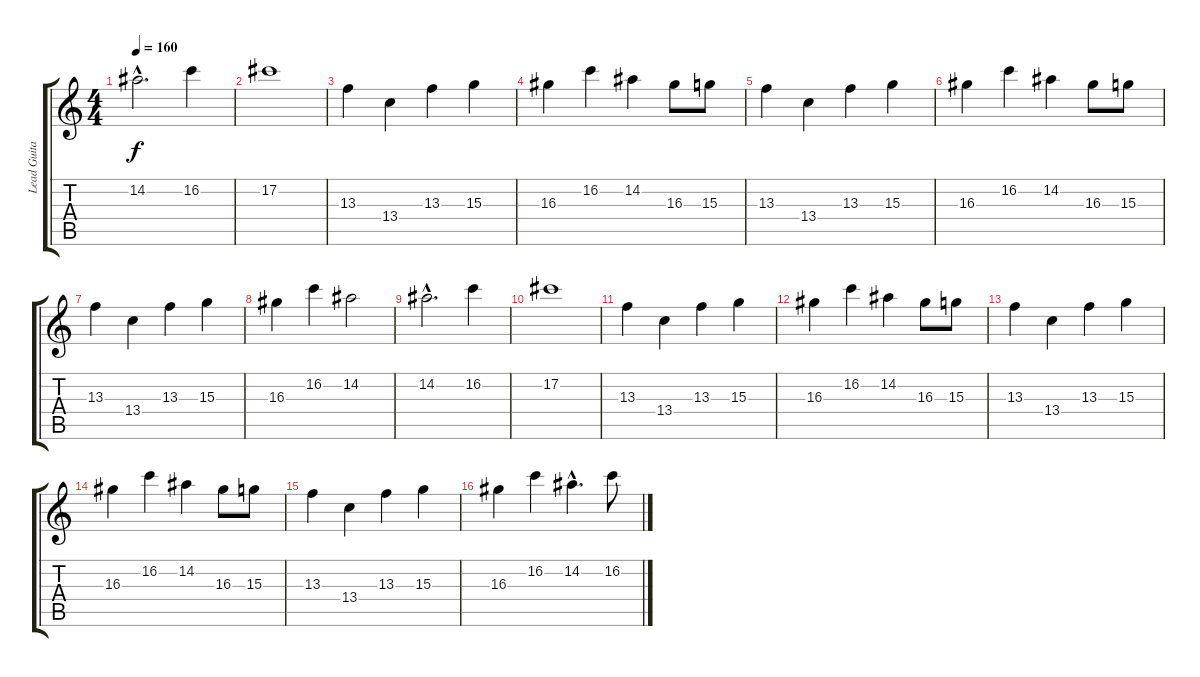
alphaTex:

\track ("Lead Guitar" "Lead Guita") {instrument distortionguitar}
\staff {score tabs}
\tuning (Db4 Ab3 E3 B2 Gb2 Db2) {hide}
\ts (4 4)
\tempo 160
\clef g2
\ks c
14.2{hac}.2{d dy f} 16.2.4 |
17.2.1 |
13.3.4 13.4.4 13.3.4 15.3.4 |
16.3.4 16.2.4 14.2.4 16.3.8 15.3.8 |
13.3.4 13.4.4 13.3.4 15.3.4 |
16.3.4 16.2.4 14.2.4 16.3.8 15.3.8 |
13.3.4 13.4.4 13.3.4 15.3.4 |
16.3.4 16.2.4 14.2.2 |
14.2{hac}.2{d} 16.2.4 |
17.2.1 |
13.3.4 13.4.4 13.3.4 15.3.4 |
16.3.4 16.2.4 14.2.4 16.3.8 15.3.8 |
13.3.4 13.4.4 13.3.4 15.3.4 |
16.3.4 16.2.4 14.2.4 16.3.8 15.3.8 |
13.3.4 13.4.4 13.3.4 15.3.4 |
16.3.4 16.2.4 14.2{hac}.4{d} 16.2.8
